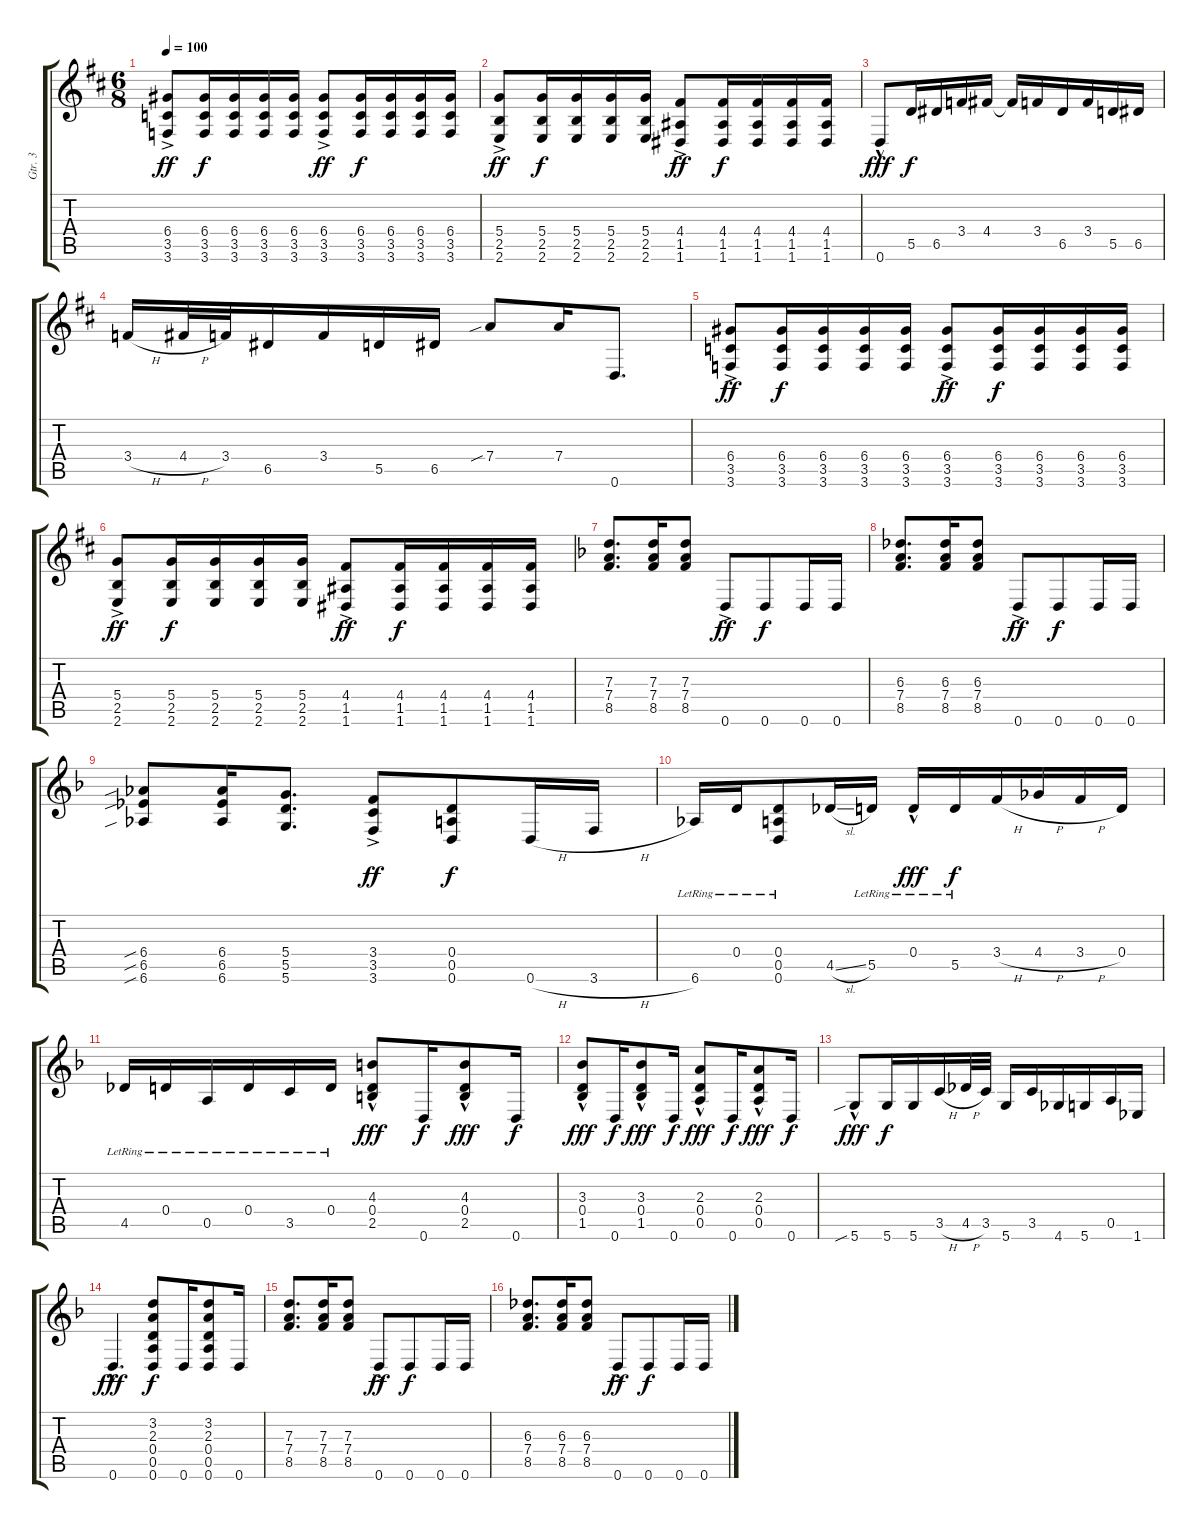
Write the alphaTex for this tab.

\track ("Gtr. 3" "Gtr. 3") {instrument distortionguitar}
\staff {score tabs}
\tuning (E4 B3 G3 D3 A2 D2) {hide}
\ts (6 8)
\tempo 100
\clef g2
\ks d
(6.4{ac} 3.5{ac} 3.6{ac}).8{dy ff} (6.4 3.5 3.6).16{dy f} (6.4 3.5 3.6).16 (6.4 3.5 3.6).16 (6.4 3.5 3.6).16 (6.4{ac} 3.5{ac} 3.6{ac}).8{dy ff} (6.4 3.5 3.6).16{dy f} (6.4 3.5 3.6).16 (6.4 3.5 3.6).16 (6.4 3.5 3.6).16 |
(5.4{ac} 2.5{ac} 2.6{ac}).8{dy ff} (5.4 2.5 2.6).16{dy f} (5.4 2.5 2.6).16 (5.4 2.5 2.6).16 (5.4 2.5 2.6).16 (4.4{ac} 1.5{ac} 1.6{ac}).8{dy ff} (4.4 1.5 1.6).16{dy f} (4.4 1.5 1.6).16 (4.4 1.5 1.6).16 (4.4 1.5 1.6).16 |
0.6{hac}.8{dy fff} 5.5.16{dy f} 6.5.16 3.4.16 4.4.16 4.4{t}.16 3.4.16 6.5.16 3.4.16 5.5.16 6.5.16 |
3.4{h}.16 4.4{h}.32 3.4.32 6.5.16 3.4.16 5.5.16 6.5.16 7.4{sib}.8 7.4.16 0.6.8{d} |
(6.4{ac} 3.5{ac} 3.6{ac}).8{dy ff} (6.4 3.5 3.6).16{dy f} (6.4 3.5 3.6).16 (6.4 3.5 3.6).16 (6.4 3.5 3.6).16 (6.4{ac} 3.5{ac} 3.6{ac}).8{dy ff} (6.4 3.5 3.6).16{dy f} (6.4 3.5 3.6).16 (6.4 3.5 3.6).16 (6.4 3.5 3.6).16 |
(5.4{ac} 2.5{ac} 2.6{ac}).8{dy ff} (5.4 2.5 2.6).16{dy f} (5.4 2.5 2.6).16 (5.4 2.5 2.6).16 (5.4 2.5 2.6).16 (4.4{ac} 1.5{ac} 1.6{ac}).8{dy ff} (4.4 1.5 1.6).16{dy f} (4.4 1.5 1.6).16 (4.4 1.5 1.6).16 (4.4 1.5 1.6).16 |
\ks f
(7.3 7.4 8.5).8{d} (7.3 7.4 8.5).16 (7.3 7.4 8.5).8 0.6{ac}.8{dy ff} 0.6.8{dy f} 0.6.16 0.6.16 |
(6.3 7.4 8.5).8{d} (6.3 7.4 8.5).16 (6.3 7.4 8.5).8 0.6{ac}.8{dy ff} 0.6.8{dy f} 0.6.16 0.6.16 |
(6.4{sib} 6.5{sib} 6.6{sib}).8 (6.4 6.5 6.6).16 (5.4 5.5 5.6).8{d} (3.4{ac} 3.5{ac} 3.6{ac}).8{dy ff} (0.4 0.5 0.6).8{dy f} 0.6{h}.16 3.6{h}.16 |
6.6{lr}.16 0.4{lr}.16 (0.4{lr} 0.5{lr} 0.6{lr}).8 4.5{sl}.16 5.5{lr}.16 0.4{hac lr}.16{dy fff} 5.5{lr}.16{dy f} 3.4{h}.16 4.4{h}.16 3.4{h}.16 0.4.16 |
4.5{lr}.16 0.4{lr}.16 0.5{lr}.16 0.4{lr}.16 3.5{lr}.16 0.4{lr}.16 (4.3{hac} 0.4 2.5{hac}).8{dy fff} 0.6.16{dy f} (4.3{hac} 0.4 2.5{hac}).8{dy fff} 0.6.16{dy f} |
(3.3{hac} 0.4 1.5{hac}).8{dy fff} 0.6.16{dy f} (3.3{hac} 0.4 1.5{hac}).8{dy fff} 0.6.16{dy f} (2.3{hac} 0.4 0.5{hac}).8{dy fff} 0.6.16{dy f} (2.3{hac} 0.4 0.5{hac}).8{dy fff} 0.6.16{dy f} |
5.6{sib hac}.8{dy fff} 5.6.16{dy f} 5.6.16 3.5{h}.16 4.5{h}.32 3.5.32 5.6.16 3.5.16 4.6.16 5.6.16 0.5.16 1.6.16 |
0.6{hac}.4{d dy fff} (3.2 2.3 0.4 0.5 0.6).8{dy f} 0.6.16 (3.2 2.3 0.4 0.5 0.6).8 0.6.16 |
(7.3 7.4 8.5).8{d} (7.3 7.4 8.5).16 (7.3 7.4 8.5).8 0.6{ac}.8{dy ff} 0.6.8{dy f} 0.6.16 0.6.16 |
(6.3 7.4 8.5).8{d} (6.3 7.4 8.5).16 (6.3 7.4 8.5).8 0.6{ac}.8{dy ff} 0.6.8{dy f} 0.6.16 0.6.16
